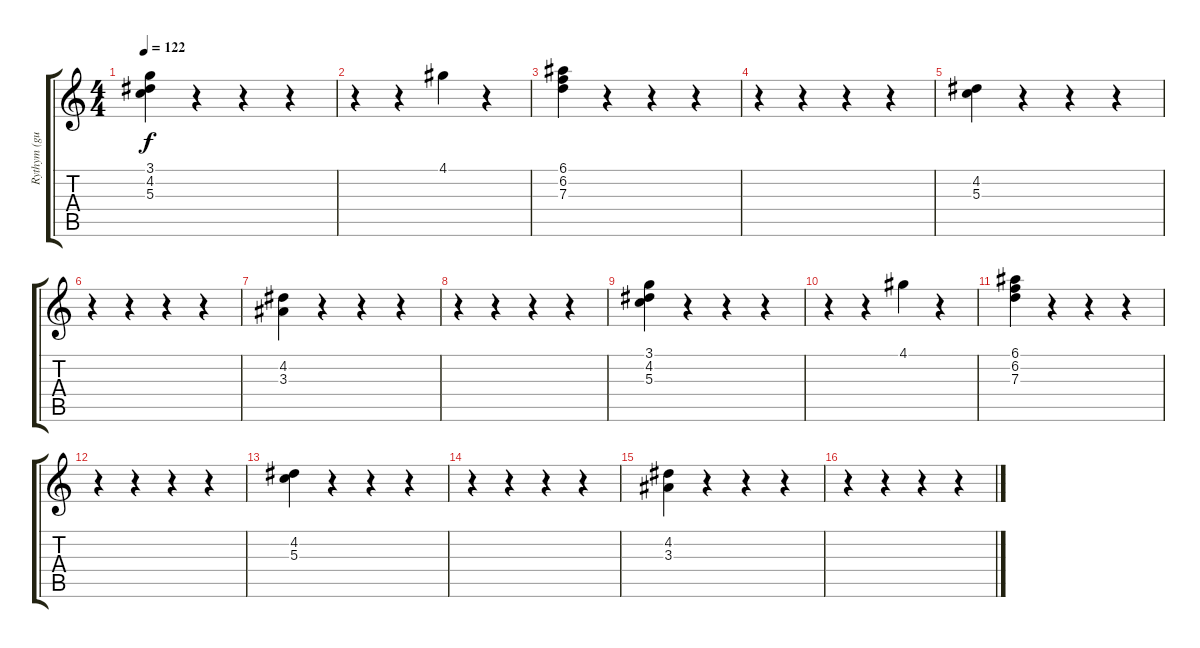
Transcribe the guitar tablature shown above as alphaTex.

\track ("Rythym (guitar)" "Rythym (gu") {instrument electricguitarjazz}
\staff {score tabs}
\tuning (E4 B3 G3 D3 A2 E2) {hide}
\ts (4 4)
\tempo 122
\clef g2
\ks c
(3.1 4.2 5.3).4{dy f} r.4 r.4 r.4 |
r.4 r.4 4.1.4 r.4 |
(6.1 6.2 7.3).4 r.4 r.4 r.4 |
r.4 r.4 r.4 r.4 |
(4.2 5.3).4 r.4 r.4 r.4 |
r.4 r.4 r.4 r.4 |
(4.2 3.3).4 r.4 r.4 r.4 |
r.4 r.4 r.4 r.4 |
(3.1 4.2 5.3).4 r.4 r.4 r.4 |
r.4 r.4 4.1.4 r.4 |
(6.1 6.2 7.3).4 r.4 r.4 r.4 |
r.4 r.4 r.4 r.4 |
(4.2 5.3).4 r.4 r.4 r.4 |
r.4 r.4 r.4 r.4 |
(4.2 3.3).4 r.4 r.4 r.4 |
r.4 r.4 r.4 r.4
